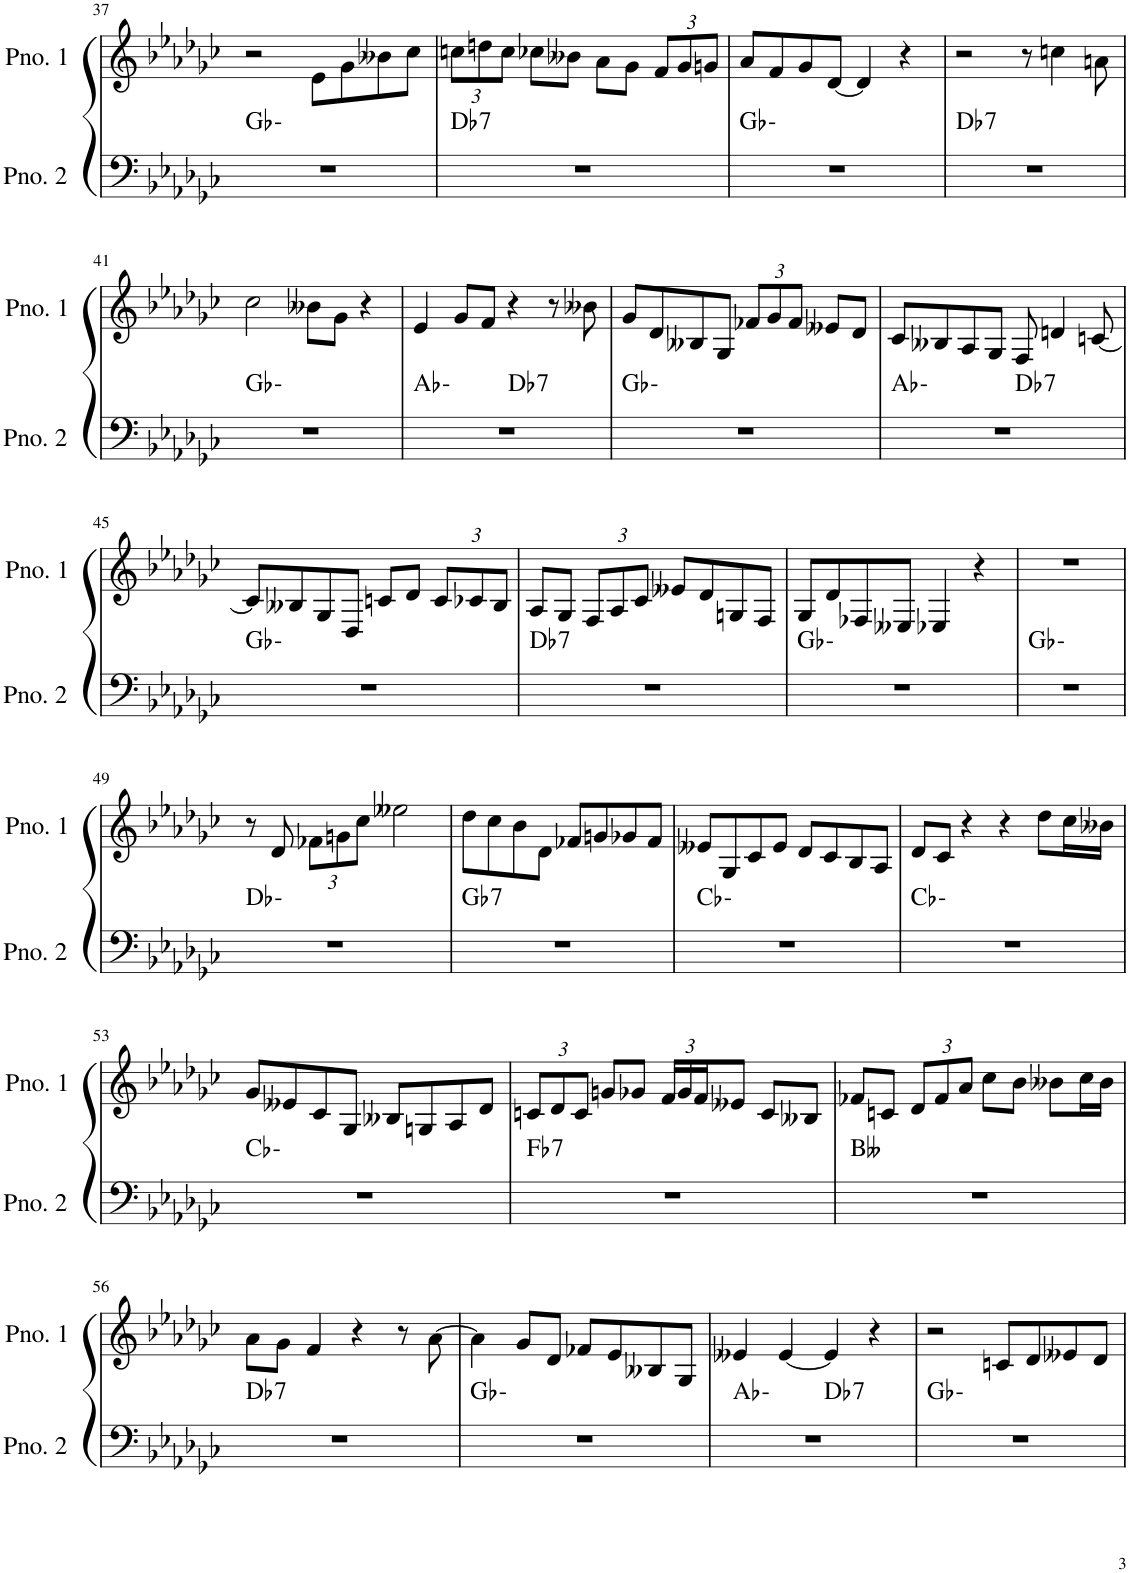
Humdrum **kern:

**kern	**harte	**kern
*part2	*part2	*part1
*staff2	*	*staff1
*I"ピアノ 2	*	*I"ピアノ 1
!!LO:PB:g=z
*clefF4	*	*clefG2
*k[b-e-a-d-g-c-]	*	*k[b-e-a-d-g-c-]
*M4/4	*	*M4/4
=37	=37	=37
1r	Gb:min	2r
.	.	8e-\L
.	.	8g-\
.	.	8b--X\
.	.	8cc-\J
=38	=38	=38
*	*	*Xbrackettup
!	!LO:H:kt=7	!
1r	Db:7	12ccn\L
.	.	12ddn\
.	.	12cc\J
.	.	8cc-X\L
.	.	8b--X\J
.	.	8a-\L
.	.	8g-\J
.	.	12f/L
.	.	12g-/
.	.	12gn/J
=39	=39	=39
1r	Gb:min	8a-/L
.	.	8f/
.	.	8g-/
.	.	[8d-/J
.	.	4d-/]
.	.	4r
=40	=40	=40
!	!LO:H:kt=7	!
1r	Db:7	2r
.	.	8r
.	.	4ccn\
.	.	8an\
!!LO:LB:g=z
=41	=41	=41
1r	Gb:min	2cc-\
.	.	8b--X\L
.	.	8g-\J
.	.	4r
=42	=42	=42
*^	*	*
1r	2ryy	Ab:min	4e-/
.	.	.	8g-/L
.	.	.	8f/J
!	!	!LO:H:kt=7	!
.	2ryy	Db:7	4r
.	.	.	8r
.	.	.	8b--X\
*v	*v	*	*
=43	=43	=43
1r	Gb:min	8g-/L
.	.	8d-/
.	.	8B--X/
.	.	8G-/J
.	.	12f-X/L
.	.	12g-/
.	.	12f-/J
.	.	8e--X/L
.	.	8d-/J
=44	=44	=44
*^	*	*
1r	2ryy	Ab:min	8c-/L
.	.	.	8B--X/
.	.	.	8A-/
.	.	.	8G-/J
!	!	!LO:H:kt=7	!
.	2ryy	Db:7	8F/
.	.	.	4dn/
.	.	.	[8cn/
*v	*v	*	*
!!LO:LB:g=z
=45	=45	=45
1r	Gb:min	8c/L]
.	.	8B--X/
.	.	8G-/
.	.	8D-/J
.	.	8cn/L
.	.	8d-/J
.	.	12c/L
.	.	12c-X/
.	.	12B--/J
=46	=46	=46
!	!LO:H:kt=7	!
1r	Db:7	8A-/L
.	.	8G-/J
.	.	12F/L
.	.	12A-/
.	.	12c-/J
.	.	8e--X/L
.	.	8d-/
.	.	8Gn/
.	.	8F/J
=47	=47	=47
1r	Gb:min	8G-/L
.	.	8d-/
.	.	8F-X/
.	.	8E--X/J
.	.	4E-X/
.	.	4r
=48	=48	=48
1r	Gb:min	1r
!!LO:LB:g=z
=49	=49	=49
1r	Db:min	8r
.	.	8d-/
.	.	12f-X\L
.	.	12gn\
.	.	12cc-\J
.	.	2ee--X\
=50	=50	=50
!	!LO:H:kt=7	!
1r	Gb:7	8dd-\L
.	.	8cc-\
.	.	8b-\
.	.	8d-\J
.	.	8f-X/L
.	.	8gn/
.	.	8g-X/
.	.	8f-/J
=51	=51	=51
1r	Cb:min	8e--X/L
.	.	8G-/
.	.	8c-/
.	.	8e--/J
.	.	8d-/L
.	.	8c-/
.	.	8B-/
.	.	8A-/J
=52	=52	=52
1r	Cb:min	8d-/L
.	.	8c-/J
.	.	4r
.	.	4r
.	.	8dd-\L
.	.	16cc-\L
.	.	16b--X\JJ
!!LO:LB:g=z
=53	=53	=53
1r	Cb:min	8g-/L
.	.	8e--X/
.	.	8c-/
.	.	8G-/J
.	.	8B--X/L
.	.	8Gn/
.	.	8A-/
.	.	8d-/J
=54	=54	=54
!	!LO:H:kt=7	!
1r	Fb:7	12cn/L
.	.	12d-/
.	.	12c/J
.	.	8gn/L
.	.	8g-X/J
.	.	24f/LL
.	.	24g-/
.	.	24f/J
.	.	8e--X/J
.	.	8c/L
.	.	8B--X/J
=55	=55	=55
1r	Bbb:maj	8f-X/L
.	.	8cn/J
.	.	12d-/L
.	.	12f-/
.	.	12a-/J
.	.	8cc-\L
.	.	8b-\J
.	.	8b--X\L
.	.	16cc-\L
.	.	16b--\JJ
!!LO:LB:g=z
=56	=56	=56
!	!LO:H:kt=7	!
1r	Db:7	8a-\L
.	.	8g-\J
.	.	4f/
.	.	4r
.	.	8r
.	.	[8a-\
=57	=57	=57
1r	Gb:min	4a-\]
.	.	8g-/L
.	.	8d-/J
.	.	8f-X/L
.	.	8e-/
.	.	8B--X/
.	.	8G-/J
=58	=58	=58
*^	*	*
1r	2ryy	Ab:min	4e--X/
.	.	.	[4e--/
!	!	!LO:H:kt=7	!
.	2ryy	Db:7	4e--/]
.	.	.	4r
*v	*v	*	*
=59	=59	=59
1r	Gb:min	2r
.	.	8cn/L
.	.	8d-/
.	.	8e--X/
.	.	8d-/J
=	=	=
*-	*-	*-
